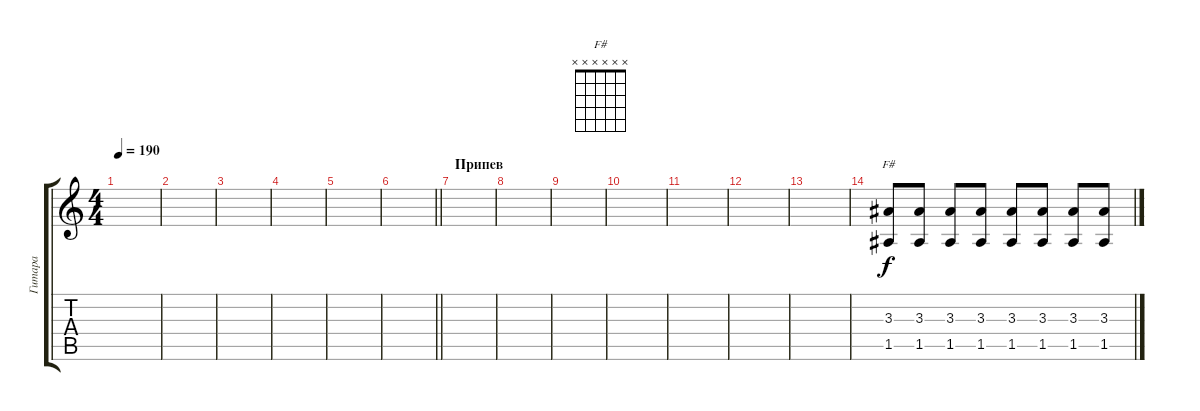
\track ("Гитара" "Гитара") {instrument distortionguitar}
\staff {score tabs}
\tuning (E4 B3 G3 D3 A2 D2) {hide}
\chord ("F#" x x x x x x)
\ts (4 4)
\tempo 190
\clef g2
\ks c
|
|
|
|
|
\barLineRight lightlight
|
\section ("" "Припев")
|
|
|
|
|
|
|
(3.3 1.5).8{ch "F#"} (3.3 1.5).8 (3.3 1.5).8 (3.3 1.5).8 (3.3 1.5).8 (3.3 1.5).8 (3.3 1.5).8 (3.3 1.5).8
